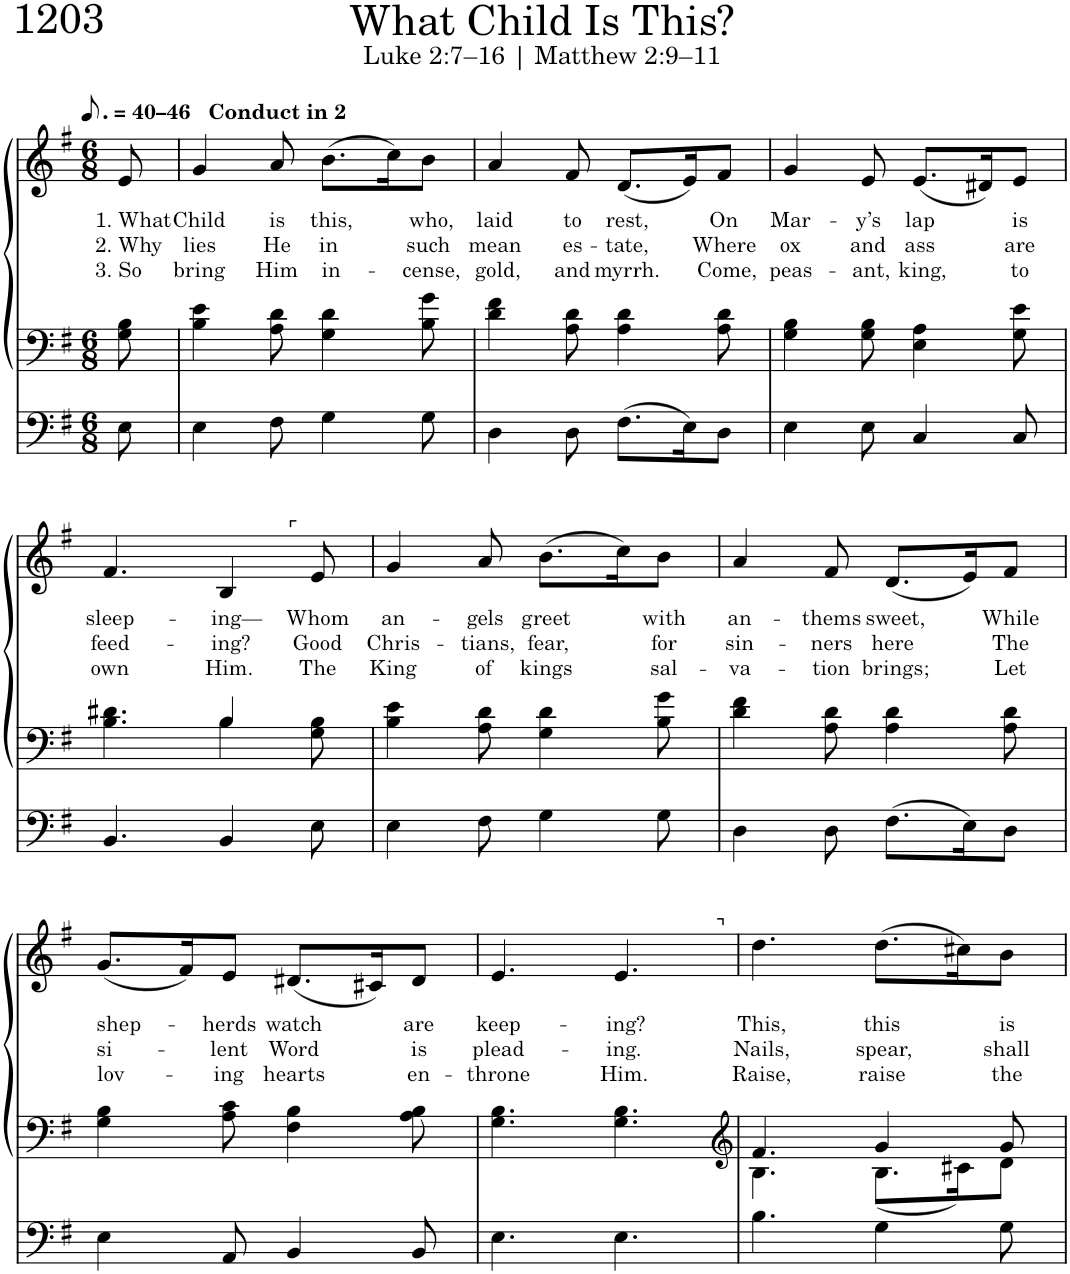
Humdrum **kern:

**kern	**kern	**kern	**text	**text	**text
*part1	*part1	*part1	*part1	*part1	*part1
*staff3	*staff2	*staff1	*staff1	*staff1	*staff1
*I"Organ	*	*	*	*	*
*I'Org.	*	*	*	*	*
*clefF4	*clefF4	*clefG2	*	*	*
*k[f#]	*k[f#]	*k[f#]	*	*	*
*M6/8	*M6/8	*M6/8	*	*	*
*MM30	*MM30	*MM30	*	*	*
=1	=1	=1	=1	=1	=1
!	!	!LO:TX:a:B:t=–46   Conduct in 2	!	!	!
!	!	!	!LO:LY:b	!LO:LY:b	!LO:LY:b
8E\	8G\ 8B\	8e/	1. What	2. Why	3. So
=2	=2	=2	=2	=2	=2
!	!	!	!LO:LY:b	!LO:LY:b	!LO:LY:b
4E\	4B\ 4e\	4g/	Child	lies	bring
!	!	!	!LO:LY:b	!LO:LY:b	!LO:LY:b
8F#\	8A\ 8d\	8a/	is	He	Him
!	!	!	!LO:LY:b	!LO:LY:b	!LO:LY:b
4G\	4G\ 4d\	(8.b\L	this,	in	in-
.	.	16cc\K)	.	.	.
!	!	!	!LO:LY:b	!LO:LY:b	!LO:LY:b
8G\	8B\ 8g\	8b\J	who,	such	-cense,
=3	=3	=3	=3	=3	=3
!	!	!	!LO:LY:b	!LO:LY:b	!LO:LY:b
4D\	4d\ 4f#\	4a/	laid	mean	gold,
!	!	!	!LO:LY:b	!LO:LY:b	!LO:LY:b
8D\	8A\ 8d\	8f#/	to	es-	and
!	!	!	!LO:LY:b	!LO:LY:b	!LO:LY:b
8.F#\L	4A\ 4d\	(8.d/L	rest,	-tate,	myrrh.
16E\K	.	16e/K)	.	.	.
!	!	!	!LO:LY:b	!LO:LY:b	!LO:LY:b
8D\J	8A\ 8d\	8f#/J	On	Where	Come,
=4	=4	=4	=4	=4	=4
!	!	!	!LO:LY:b	!LO:LY:b	!LO:LY:b
4E\	4G\ 4B\	4g/	Mar-	ox	peas-
!	!	!	!LO:LY:b	!LO:LY:b	!LO:LY:b
8E\	8G\ 8B\	8e/	-y’s	and	-ant,
!	!	!	!LO:LY:b	!LO:LY:b	!LO:LY:b
4C/	4E\ 4A\	(8.e/L	lap	ass	king,
.	.	16d#X/K)	.	.	.
!	!	!	!LO:LY:b	!LO:LY:b	!LO:LY:b
8C/	8G\ 8e\	8e/J	is	are	to
!!LO:LB:g=z
=5	=5	=5	=5	=5	=5
*	*^	*	*	*	*
!	!	!	!	!LO:LY:b	!LO:LY:b	!LO:LY:b
*	*	*	*^	*	*	*
4.BB/	4.B\ 4.d#X\	4.ryy	4.f#/	2ryy	sleep-	feed-	own
!	!	!	!	!	!LO:LY:b	!LO:LY:b	!LO:LY:b
4BB/	4B/	4B\	4B/	.	-ing—	-ing?	Him.
.	.	.	.	16ryy	.	.	.
!	!	!	!	!LO:TX:a:t=⌜	!	!	!
.	.	.	.	8.ryy	.	.	.
!	!	!	!	!	!LO:LY:b	!LO:LY:b	!LO:LY:b
8E\	8G\ 8B\	8ryy	8e/	.	Whom	Good	The
=6	=6	=6	=6	=6	=6	=6	=6
!	!	!	!	!	!LO:LY:b	!LO:LY:b	!LO:LY:b
*	*v	*v	*	*	*	*	*
*	*	*v	*v	*	*	*
4E\	4B\ 4e\	4g/	an-	Chris-	King
!	!	!	!LO:LY:b	!LO:LY:b	!LO:LY:b
8F#\	8A\ 8d\	8a/	-gels	-tians,	of
!	!	!	!LO:LY:b	!LO:LY:b	!LO:LY:b
4G\	4G\ 4d\	(8.b\L	greet	fear,	kings
.	.	16cc\K)	.	.	.
!	!	!	!LO:LY:b	!LO:LY:b	!LO:LY:b
8G\	8B\ 8g\	8b\J	with	for	sal-
=7	=7	=7	=7	=7	=7
!	!	!	!LO:LY:b	!LO:LY:b	!LO:LY:b
4D\	4d\ 4f#\	4a/	an-	sin-	-va-
!	!	!	!LO:LY:b	!LO:LY:b	!LO:LY:b
8D\	8A\ 8d\	8f#/	-thems	-ners	-tion
!	!	!	!LO:LY:b	!LO:LY:b	!LO:LY:b
8.F#\L	4A\ 4d\	(8.d/L	sweet,	here	brings;
16E\K	.	16e/K)	.	.	.
!	!	!	!LO:LY:b	!LO:LY:b	!LO:LY:b
8D\J	8A\ 8d\	8f#/J	While	The	Let
!!LO:LB:g=z
=8	=8	=8	=8	=8	=8
!	!	!	!LO:LY:b	!LO:LY:b	!LO:LY:b
4E\	4G\ 4B\	(8.g/L	shep-	si-	lov-
.	.	16f#/K)	.	.	.
!	!	!	!LO:LY:b	!LO:LY:b	!LO:LY:b
8AA/	8A\ 8c\	8e/J	-herds	-lent	-ing
!	!	!	!LO:LY:b	!LO:LY:b	!LO:LY:b
4BB/	4F#\ 4B\	(8.d#X/L	watch	Word	hearts
.	.	16c#X/K)	.	.	.
!	!	!	!LO:LY:b	!LO:LY:b	!LO:LY:b
8BB/	8A\ 8B\	8d#/J	are	is	en-
=9	=9	=9	=9	=9	=9
!	!	!	!LO:LY:b	!LO:LY:b	!LO:LY:b
*	*	*^	*	*	*
4.E\	4.G\ 4.B\	4.e/	2ryy	keep-	plead-	-throne
!	!	!	!	!LO:LY:b	!LO:LY:b	!LO:LY:b
4.E\	4.G\ 4.B\	4.e/	.	-ing?	-ing.	Him.
.	.	.	8.ryy	.	.	.
!	!	!	!LO:TX:a:t=⌝	!	!	!
.	.	.	16ryy	.	.	.
*	*	*v	*v	*	*	*
=10	=10	=10	=10	=10	=10
*	*clefG2	*	*	*	*
*	*^	*^	*	*	*
!	!	!	!	!	!LO:LY:b	!LO:LY:b	!LO:LY:b
*	*	*	*v	*v	*	*	*
4.B\	4.f#/	4.B\	4.dd\	This,	Nails,	Raise,
!	!	!	!	!LO:LY:b	!LO:LY:b	!LO:LY:b
4G\	4g/	8.B\L	(8.dd\L	this	spear,	raise
.	.	16c#X\K	16cc#X\K)	.	.	.
!	!	!	!	!LO:LY:b	!LO:LY:b	!LO:LY:b
8G\	8g/	8d\J	8b\J	is	shall	the
*	*v	*v	*	*	*	*
=	=	=	=	=	=
*-	*-	*-	*-	*-	*-
